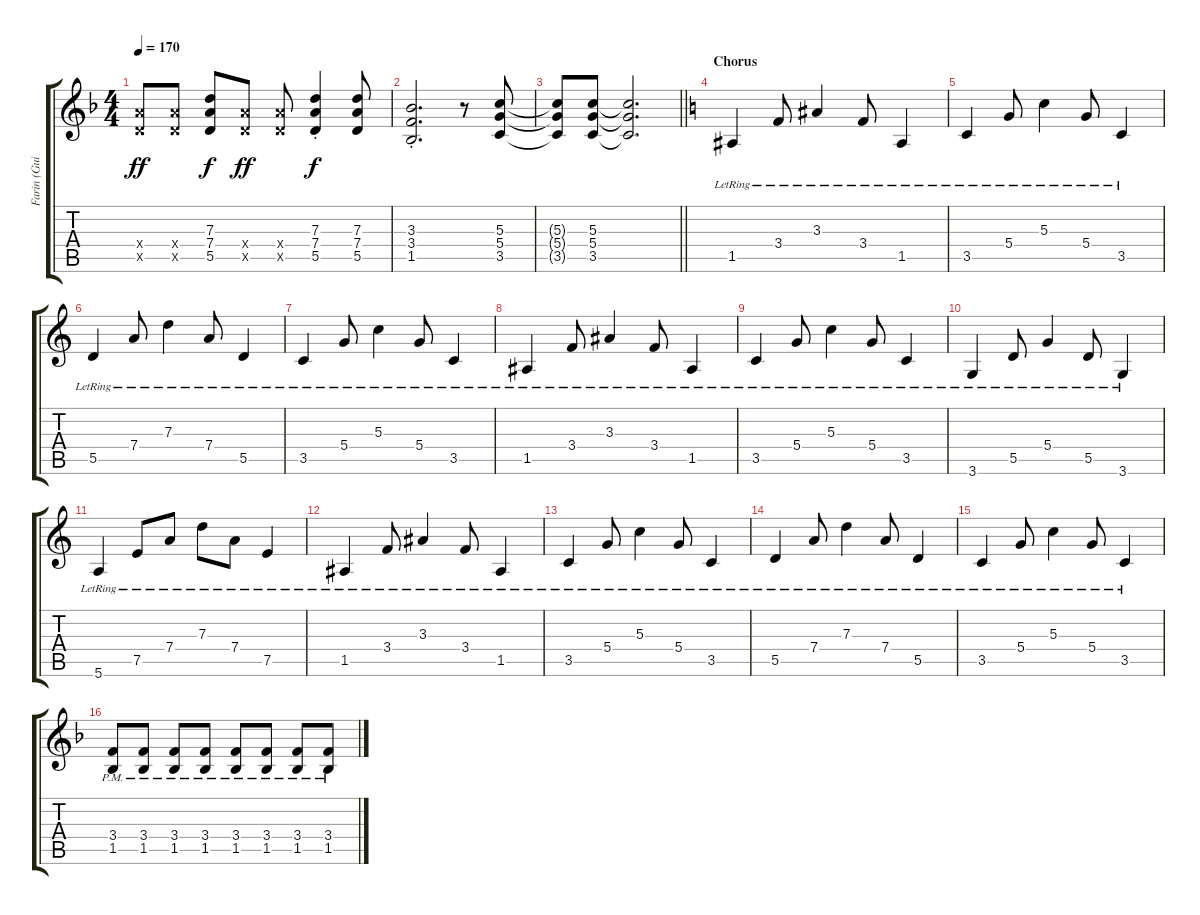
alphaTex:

\track ("Farin (Guitar)" "Farin (Gui") {instrument distortionguitar}
\staff {score tabs}
\tuning (E4 B3 G3 D3 A2 E2) {hide}
\ts (4 4)
\tempo 170
\clef g2
\ks f
(7.4{x} 5.5{x}).8{dy ff} (7.4{x} 5.5{x}).8 (7.3 7.4 5.5).8{dy f} (7.4{x} 5.5{x}).8{dy ff} (7.4{x} 5.5{x}).8 (7.3{st} 7.4{st} 5.5{st}).4{dy f} (7.3 7.4 5.5).8 |
(3.3{st} 3.4{st} 1.5{st}).2{d} r.8 (5.3 5.4 3.5).8 |
\barLineRight lightlight
(5.3{t} 5.4{t} 3.5{t}).8 (5.3 5.4 3.5).8 (5.3{t} 5.4{t} 3.5{t}).2{d} |
\section ("" "Chorus")
\ks c
1.5{lr}.4{instrument electricguitarclean} 3.4{lr}.8 3.3{lr}.4 3.4{lr}.8 1.5{lr}.4 |
3.5{lr}.4 5.4{lr}.8 5.3{lr}.4 5.4{lr}.8 3.5{lr}.4 |
5.5{lr}.4 7.4{lr}.8 7.3{lr}.4 7.4{lr}.8 5.5{lr}.4 |
3.5{lr}.4 5.4{lr}.8 5.3{lr}.4 5.4{lr}.8 3.5{lr}.4 |
1.5{lr}.4 3.4{lr}.8 3.3{lr}.4 3.4{lr}.8 1.5{lr}.4 |
3.5{lr}.4 5.4{lr}.8 5.3{lr}.4 5.4{lr}.8 3.5{lr}.4 |
3.6{lr}.4 5.5{lr}.8 5.4{lr}.4 5.5{lr}.8 3.6{lr}.4 |
5.6{lr}.4 7.5{lr}.8 7.4{lr}.8 7.3{lr}.8 7.4{lr}.8 7.5{lr}.4 |
1.5{lr}.4 3.4{lr}.8 3.3{lr}.4 3.4{lr}.8 1.5{lr}.4 |
3.5{lr}.4 5.4{lr}.8 5.3{lr}.4 5.4{lr}.8 3.5{lr}.4 |
5.5{lr}.4 7.4{lr}.8 7.3{lr}.4 7.4{lr}.8 5.5{lr}.4 |
3.5{lr}.4 5.4{lr}.8 5.3{lr}.4 5.4{lr}.8 3.5{lr}.4 |
\ks f
(3.4{pm} 1.5{pm}).8{instrument distortionguitar} (3.4{pm} 1.5{pm}).8 (3.4{pm} 1.5{pm}).8 (3.4{pm} 1.5{pm}).8 (3.4{pm} 1.5{pm}).8 (3.4{pm} 1.5{pm}).8 (3.4{pm} 1.5{pm}).8 (3.4{pm} 1.5{pm}).8
